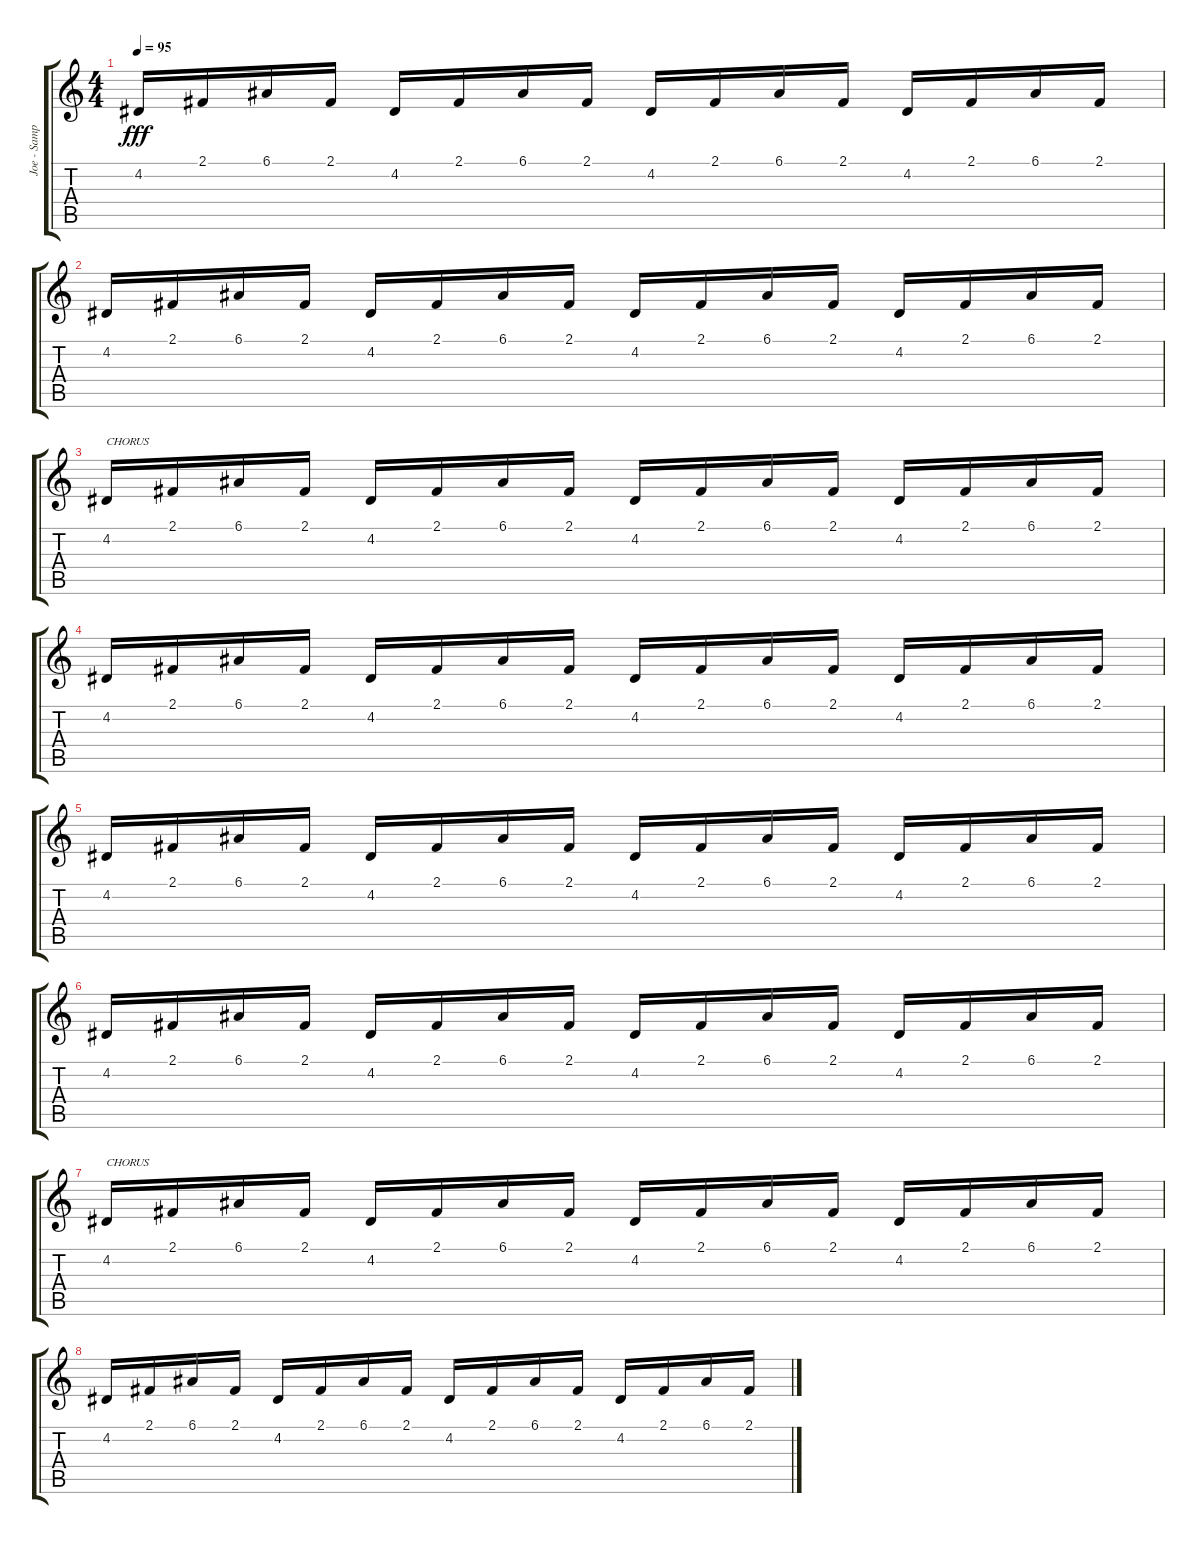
\track ("Joe - Sample" "Joe - Samp") {instrument lead1square}
\staff {score tabs}
\tuning (E4 B3 G3 D3 A2 E2) {hide}
\ts (4 4)
\tempo 95
\clef g2
\ks c
4.2.16{dy fff} 2.1.16 6.1.16 2.1.16 4.2.16 2.1.16 6.1.16 2.1.16 4.2.16 2.1.16 6.1.16 2.1.16 4.2.16 2.1.16 6.1.16 2.1.16 |
4.2.16 2.1.16 6.1.16 2.1.16 4.2.16 2.1.16 6.1.16 2.1.16 4.2.16 2.1.16 6.1.16 2.1.16 4.2.16 2.1.16 6.1.16 2.1.16 |
4.2.16{txt "CHORUS"} 2.1.16 6.1.16 2.1.16 4.2.16 2.1.16 6.1.16 2.1.16 4.2.16 2.1.16 6.1.16 2.1.16 4.2.16 2.1.16 6.1.16 2.1.16 |
4.2.16 2.1.16 6.1.16 2.1.16 4.2.16 2.1.16 6.1.16 2.1.16 4.2.16 2.1.16 6.1.16 2.1.16 4.2.16 2.1.16 6.1.16 2.1.16 |
4.2.16 2.1.16 6.1.16 2.1.16 4.2.16 2.1.16 6.1.16 2.1.16 4.2.16 2.1.16 6.1.16 2.1.16 4.2.16 2.1.16 6.1.16 2.1.16 |
4.2.16 2.1.16 6.1.16 2.1.16 4.2.16 2.1.16 6.1.16 2.1.16 4.2.16 2.1.16 6.1.16 2.1.16 4.2.16 2.1.16 6.1.16 2.1.16 |
4.2.16{txt "CHORUS"} 2.1.16 6.1.16 2.1.16 4.2.16 2.1.16 6.1.16 2.1.16 4.2.16 2.1.16 6.1.16 2.1.16 4.2.16 2.1.16 6.1.16 2.1.16 |
4.2.16 2.1.16 6.1.16 2.1.16 4.2.16 2.1.16 6.1.16 2.1.16 4.2.16 2.1.16 6.1.16 2.1.16 4.2.16 2.1.16 6.1.16 2.1.16
